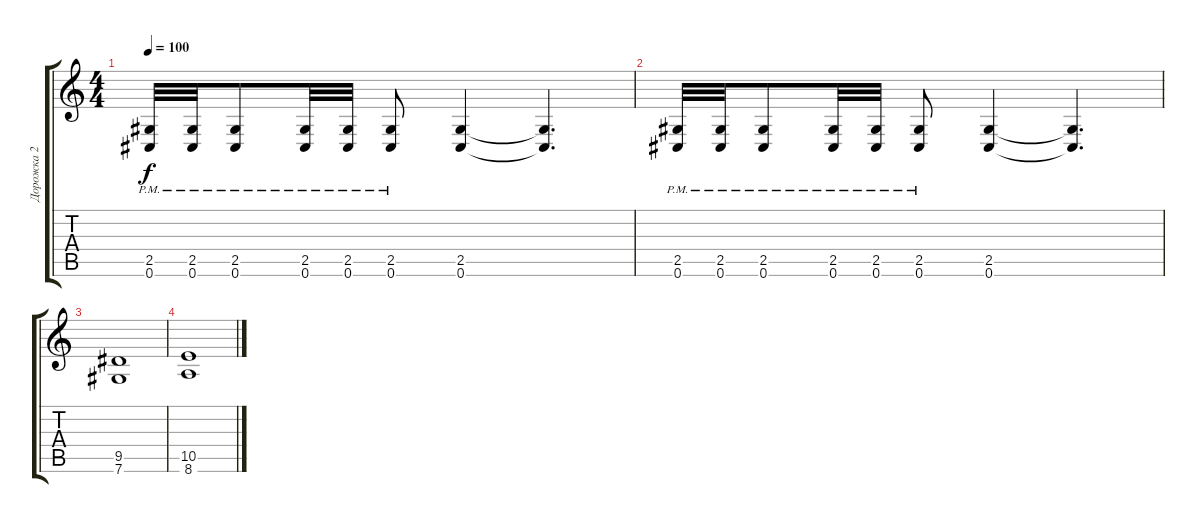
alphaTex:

\track ("Дорожка 2" "Дорожка 2") {instrument distortionguitar}
\staff {score tabs}
\tuning (Db4 Ab3 E3 B2 Gb2 Db2) {hide}
\ts (4 4)
\tempo 100
\clef g2
\ks c
(2.5{pm} 0.6{pm}).32{dy f} (2.5{pm} 0.6{pm}).32 (2.5{pm} 0.6{pm}).8 (2.5{pm} 0.6{pm}).32 (2.5{pm} 0.6{pm}).32 (2.5{pm} 0.6{pm}).8 (2.5 0.6).4 (2.5{t} 0.6{t}).4{d} |
(2.5{pm} 0.6{pm}).32 (2.5{pm} 0.6{pm}).32 (2.5{pm} 0.6{pm}).8 (2.5{pm} 0.6{pm}).32 (2.5{pm} 0.6{pm}).32 (2.5{pm} 0.6{pm}).8 (2.5 0.6).4 (2.5{t} 0.6{t}).4{d} |
(9.5 7.6).1 |
(10.5 8.6).1
